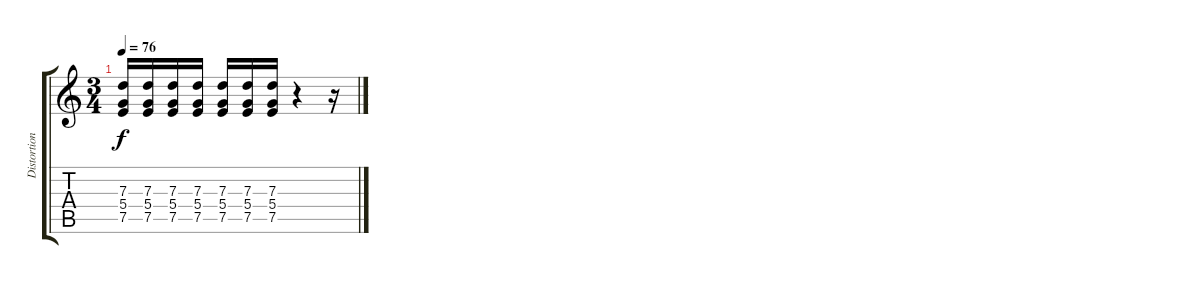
\track ("Distortion Guitar 2" "Distortion") {instrument distortionguitar}
\staff {score tabs}
\tuning (E4 B3 G3 D3 A2 E2) {hide}
\ts (3 4)
\tempo 76
\clef g2
\ks c
(7.3 5.4 7.5).16{dy f} (7.3 5.4 7.5).16 (7.3 5.4 7.5).16 (7.3 5.4 7.5).16 (7.3 5.4 7.5).16 (7.3 5.4 7.5).16 (7.3 5.4 7.5).16 r.4 r.16
